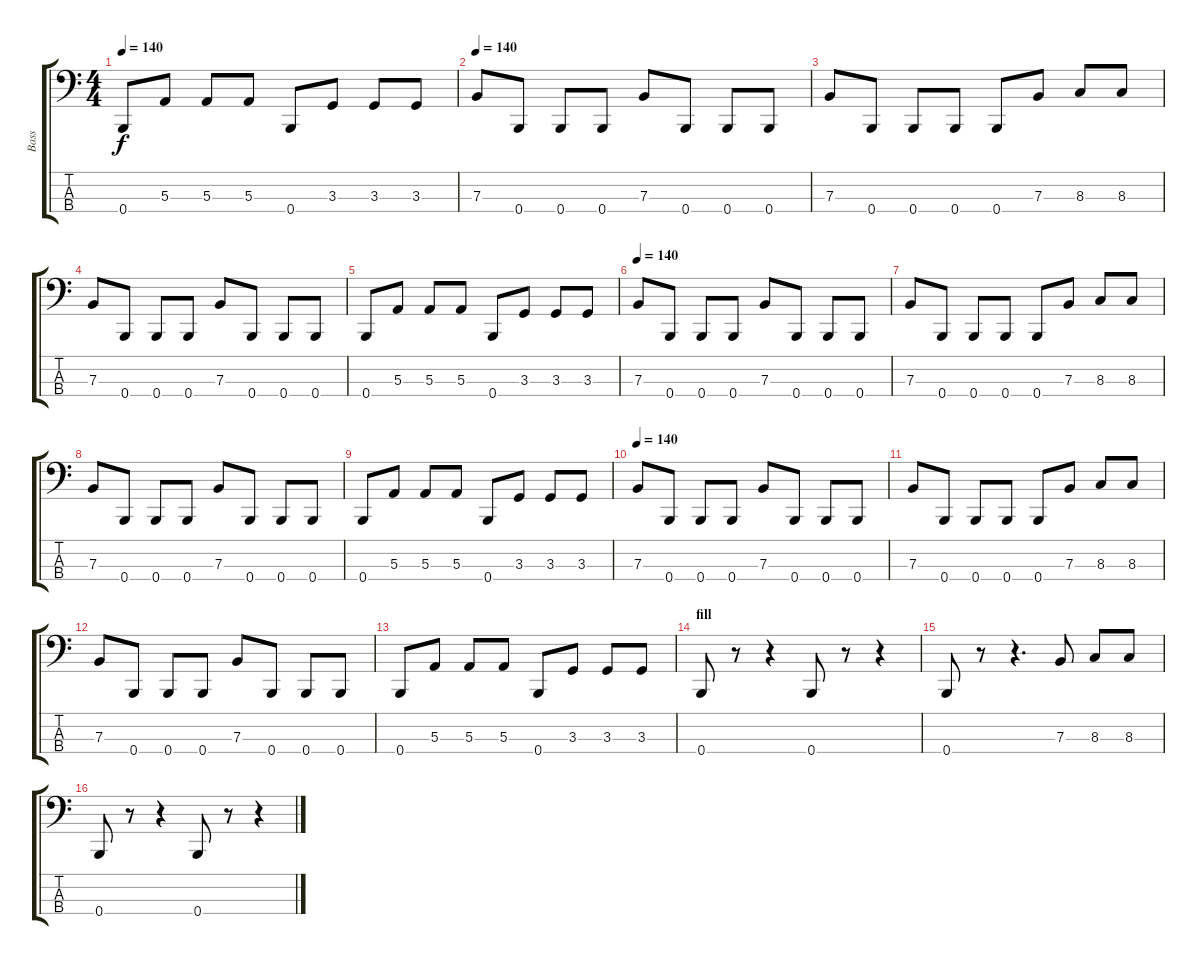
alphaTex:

\track ("Bass" "Bass") {instrument electricbasspick}
\staff {score tabs}
\tuning (D2 A1 E1 B0) {hide}
\ts (4 4)
\tempo 140
\clef f4
\ks c
0.4.8{dy f} 5.3.8 5.3.8 5.3.8 0.4.8 3.3.8 3.3.8 3.3.8 |
\tempo 140
7.3.8 0.4.8 0.4.8 0.4.8 7.3.8 0.4.8 0.4.8 0.4.8 |
7.3.8 0.4.8 0.4.8 0.4.8 0.4.8 7.3.8 8.3.8 8.3.8 |
7.3.8 0.4.8 0.4.8 0.4.8 7.3.8 0.4.8 0.4.8 0.4.8 |
0.4.8 5.3.8 5.3.8 5.3.8 0.4.8 3.3.8 3.3.8 3.3.8 |
\tempo 140
7.3.8 0.4.8 0.4.8 0.4.8 7.3.8 0.4.8 0.4.8 0.4.8 |
7.3.8 0.4.8 0.4.8 0.4.8 0.4.8 7.3.8 8.3.8 8.3.8 |
7.3.8 0.4.8 0.4.8 0.4.8 7.3.8 0.4.8 0.4.8 0.4.8 |
0.4.8 5.3.8 5.3.8 5.3.8 0.4.8 3.3.8 3.3.8 3.3.8 |
\tempo 140
7.3.8 0.4.8 0.4.8 0.4.8 7.3.8 0.4.8 0.4.8 0.4.8 |
7.3.8 0.4.8 0.4.8 0.4.8 0.4.8 7.3.8 8.3.8 8.3.8 |
7.3.8 0.4.8 0.4.8 0.4.8 7.3.8 0.4.8 0.4.8 0.4.8 |
0.4.8 5.3.8 5.3.8 5.3.8 0.4.8 3.3.8 3.3.8 3.3.8 |
\section ("" "fill")
0.4.8 r.8 r.4 0.4.8 r.8 r.4 |
0.4.8 r.8 r.4{d} 7.3.8 8.3.8 8.3.8 |
0.4.8 r.8 r.4 0.4.8 r.8 r.4
